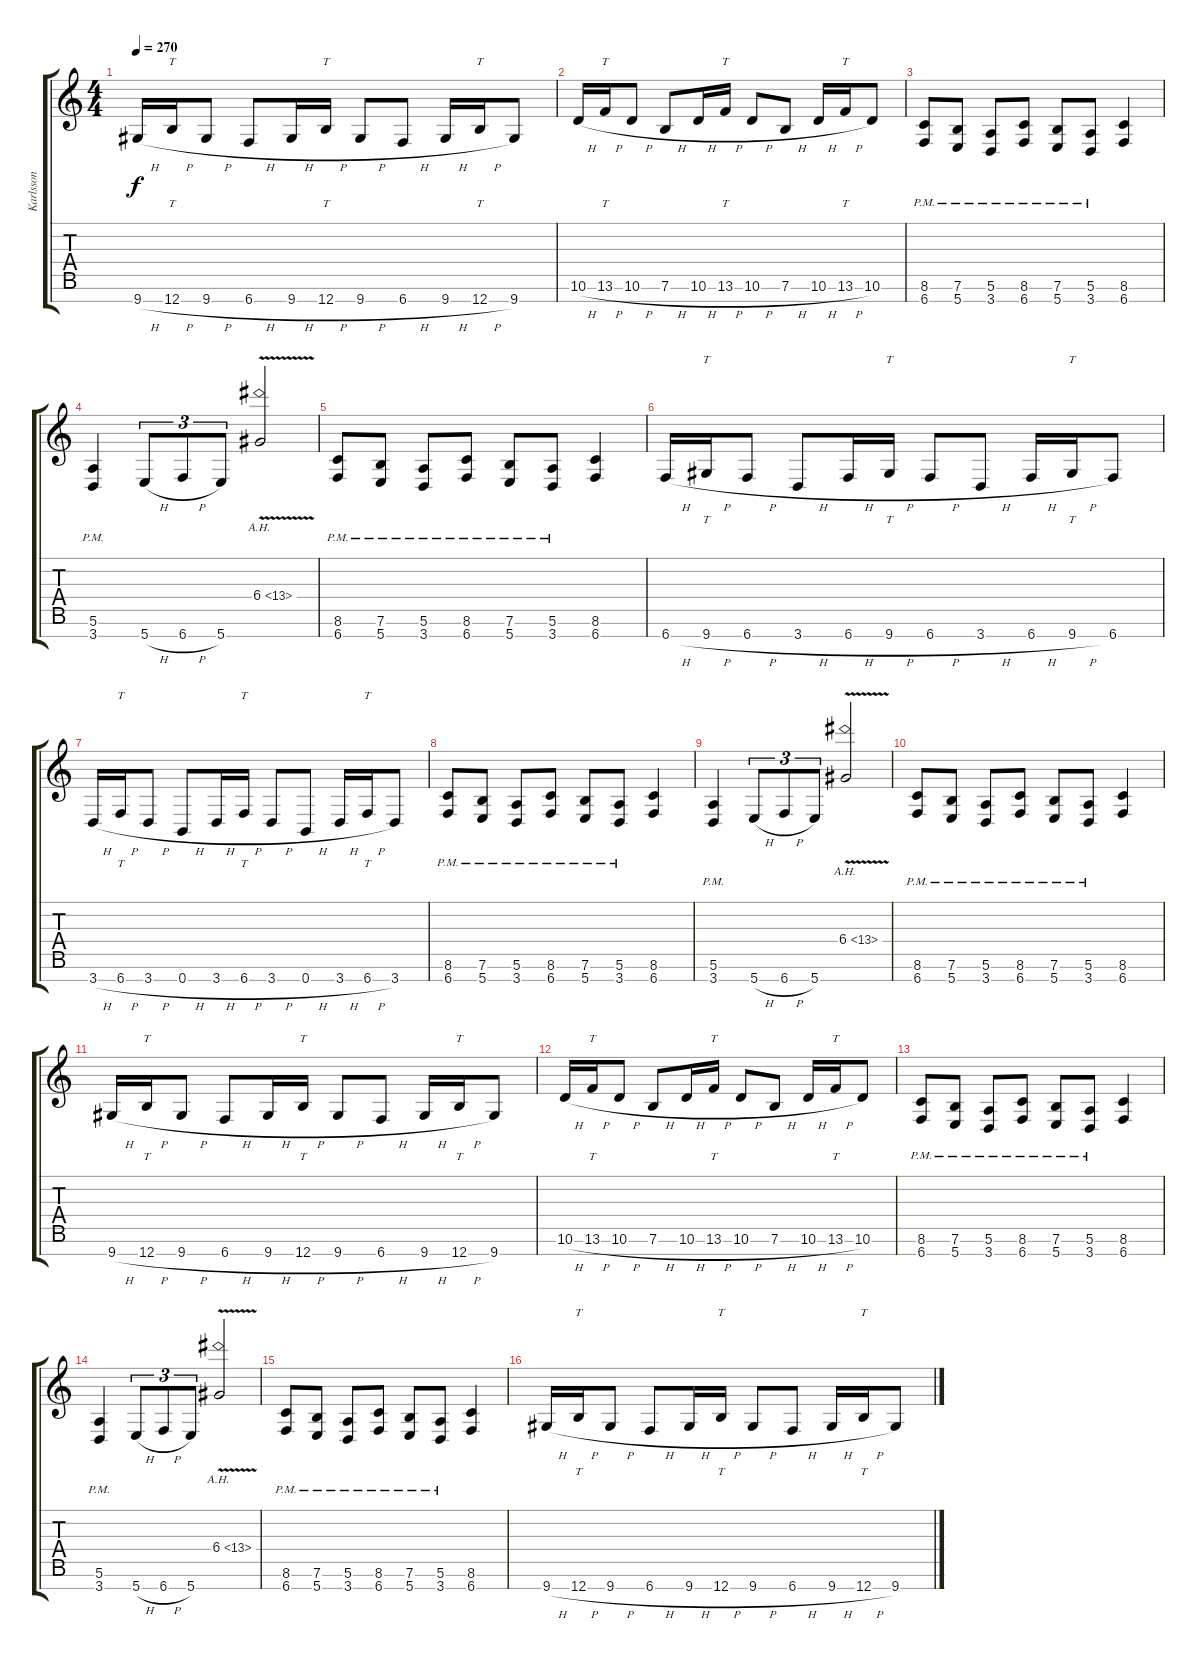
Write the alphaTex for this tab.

\track ("Karlsson" "Karlsson") {instrument distortionguitar}
\staff {score tabs}
\tuning (E4 B3 G3 D3 A2 E2 B1) {hide}
\ts (4 4)
\tempo 270
\clef g2
\ks c
9.7{h}.16{dy f} 12.7{h}.16{tt} 9.7{h}.8 6.7{h}.8 9.7{h}.16 12.7{h}.16{tt} 9.7{h}.8 6.7{h}.8 9.7{h}.16 12.7{h}.16{tt} 9.7.8 |
10.6{h}.16 13.6{h}.16{tt} 10.6{h}.8 7.6{h}.8 10.6{h}.16 13.6{h}.16{tt} 10.6{h}.8 7.6{h}.8 10.6{h}.16 13.6{h}.16{tt} 10.6.8 |
(8.6{pm} 6.7{pm}).8 (7.6{pm} 5.7{pm}).8 (5.6{pm} 3.7{pm}).8 (8.6{pm} 6.7{pm}).8 (7.6{pm} 5.7{pm}).8 (5.6{pm} 3.7{pm}).8 (8.6 6.7).4 |
(5.6{pm} 3.7{pm}).4 5.7{h}.8{tu (3 2)} 6.7{h}.8{tu (3 2)} 5.7.8{tu (3 2)} 6.4{ah 7 v}.2 |
(8.6{pm} 6.7{pm}).8 (7.6{pm} 5.7{pm}).8 (5.6{pm} 3.7{pm}).8 (8.6{pm} 6.7{pm}).8 (7.6{pm} 5.7{pm}).8 (5.6{pm} 3.7{pm}).8 (8.6 6.7).4 |
6.7{h}.16 9.7{h}.16{tt} 6.7{h}.8 3.7{h}.8 6.7{h}.16 9.7{h}.16{tt} 6.7{h}.8 3.7{h}.8 6.7{h}.16 9.7{h}.16{tt} 6.7.8 |
3.7{h}.16 6.7{h}.16{tt} 3.7{h}.8 0.7{h}.8 3.7{h}.16 6.7{h}.16{tt} 3.7{h}.8 0.7{h}.8 3.7{h}.16 6.7{h}.16{tt} 3.7.8 |
(8.6{pm} 6.7{pm}).8 (7.6{pm} 5.7{pm}).8 (5.6{pm} 3.7{pm}).8 (8.6{pm} 6.7{pm}).8 (7.6{pm} 5.7{pm}).8 (5.6{pm} 3.7{pm}).8 (8.6 6.7).4 |
(5.6{pm} 3.7{pm}).4 5.7{h}.8{tu (3 2)} 6.7{h}.8{tu (3 2)} 5.7.8{tu (3 2)} 6.4{ah 7 v}.2 |
(8.6{pm} 6.7{pm}).8 (7.6{pm} 5.7{pm}).8 (5.6{pm} 3.7{pm}).8 (8.6{pm} 6.7{pm}).8 (7.6{pm} 5.7{pm}).8 (5.6{pm} 3.7{pm}).8 (8.6 6.7).4 |
9.7{h}.16 12.7{h}.16{tt} 9.7{h}.8 6.7{h}.8 9.7{h}.16 12.7{h}.16{tt} 9.7{h}.8 6.7{h}.8 9.7{h}.16 12.7{h}.16{tt} 9.7.8 |
10.6{h}.16 13.6{h}.16{tt} 10.6{h}.8 7.6{h}.8 10.6{h}.16 13.6{h}.16{tt} 10.6{h}.8 7.6{h}.8 10.6{h}.16 13.6{h}.16{tt} 10.6.8 |
(8.6{pm} 6.7{pm}).8 (7.6{pm} 5.7{pm}).8 (5.6{pm} 3.7{pm}).8 (8.6{pm} 6.7{pm}).8 (7.6{pm} 5.7{pm}).8 (5.6{pm} 3.7{pm}).8 (8.6 6.7).4 |
(5.6{pm} 3.7{pm}).4 5.7{h}.8{tu (3 2)} 6.7{h}.8{tu (3 2)} 5.7.8{tu (3 2)} 6.4{ah 7 v}.2 |
(8.6{pm} 6.7{pm}).8 (7.6{pm} 5.7{pm}).8 (5.6{pm} 3.7{pm}).8 (8.6{pm} 6.7{pm}).8 (7.6{pm} 5.7{pm}).8 (5.6{pm} 3.7{pm}).8 (8.6 6.7).4 |
9.7{h}.16 12.7{h}.16{tt} 9.7{h}.8 6.7{h}.8 9.7{h}.16 12.7{h}.16{tt} 9.7{h}.8 6.7{h}.8 9.7{h}.16 12.7{h}.16{tt} 9.7.8
